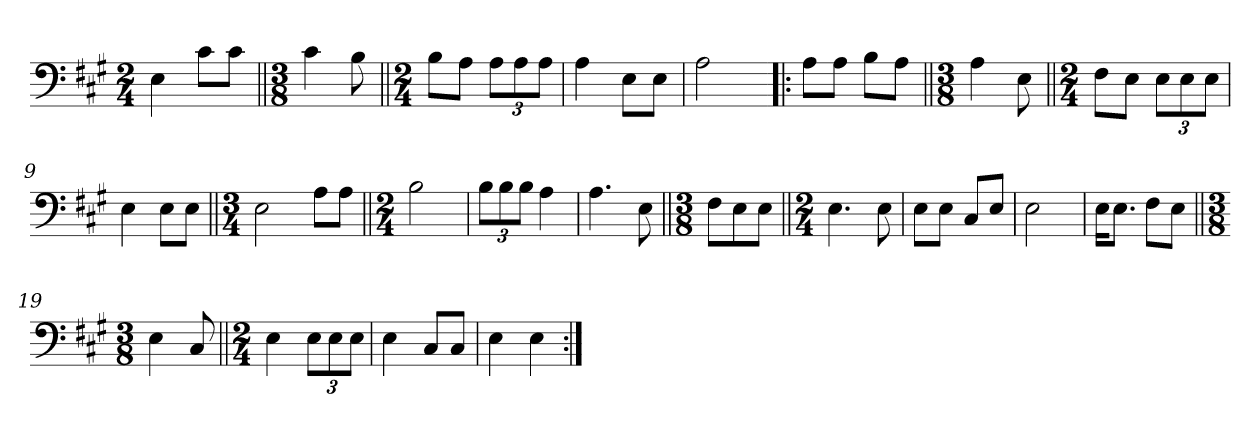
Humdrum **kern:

**kern
*part1
*staff1
*clefF4
*k[f#c#g#]
*M2/4
=1
4E\
8c#\L
8c#\J
=2||
*M3/8
4c#\
8B\
=3||
*M2/4
8B\L
8A\J
12A\L
12A\
12A\J
=4
4A\
8E\L
8E\J
=5
2A\
=6!|:
8A\L
8A\J
8B\L
8A\J
=7||
*M3/8
4A\
8E\
=8||
*M2/4
8F#\L
8E\J
12E\L
12E\
12E\J
=9
4E\
8E\L
8E\J
=10||
*M3/4
2E\
8A\L
8A\J
=11||
*M2/4
2B\
=12
12B\L
12B\
12B\J
4A\
=13
4.A\
8E\
=14||
*M3/8
8F#\L
8E\
8E\J
=15||
*M2/4
4.E\
8E\
=16
8E\L
8E\J
8C#/L
8E/J
=17
2E\
=18
16E\KL
8.E\J
8F#\L
8E\J
=19||
*M3/8
4E\
8C#/
=20||
*M2/4
4E\
12E\L
12E\
12E\J
=21
4E\
8C#/L
8C#/J
=22
4E\
4E\
=:|!
*-
